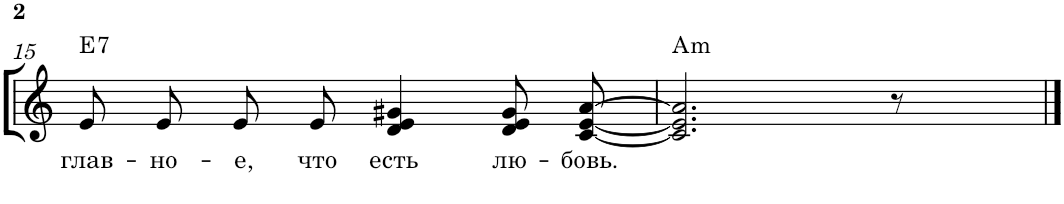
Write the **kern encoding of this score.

**kern	**text	**harte
*part1	*part1	*part1
*staff1	*staff1	*
*I"Voice	*	*
!!LO:PB:g=z
*clefG2	*	*
*k[]	*	*
*M4/4	*	*
=15	=15	=15
!	!LO:LY:b	!LO:H:kt=7
8e/L	глав-	E:7
!	!LO:LY:b	!
8e/J	-но-	.
!	!LO:LY:b	!
8e/L	-е,	.
!	!LO:LY:b	!
8e/J	что	.
!	!LO:LY:b	!
4d/ 4e/ 4g#X/	есть	.
!	!LO:LY:b	!
8d/ 8e/ 8g#/L	лю-	.
!	!LO:LY:b	!
[8c/ [8e/ [8a/J	-бовь.	.
=16	=16	=16
!	!	!LO:H:kt=m
2.c/] 2.e/] 2.a/]	.	A:min
8r	.	.
8ryy	.	.
==	==	==
*-	*-	*-
